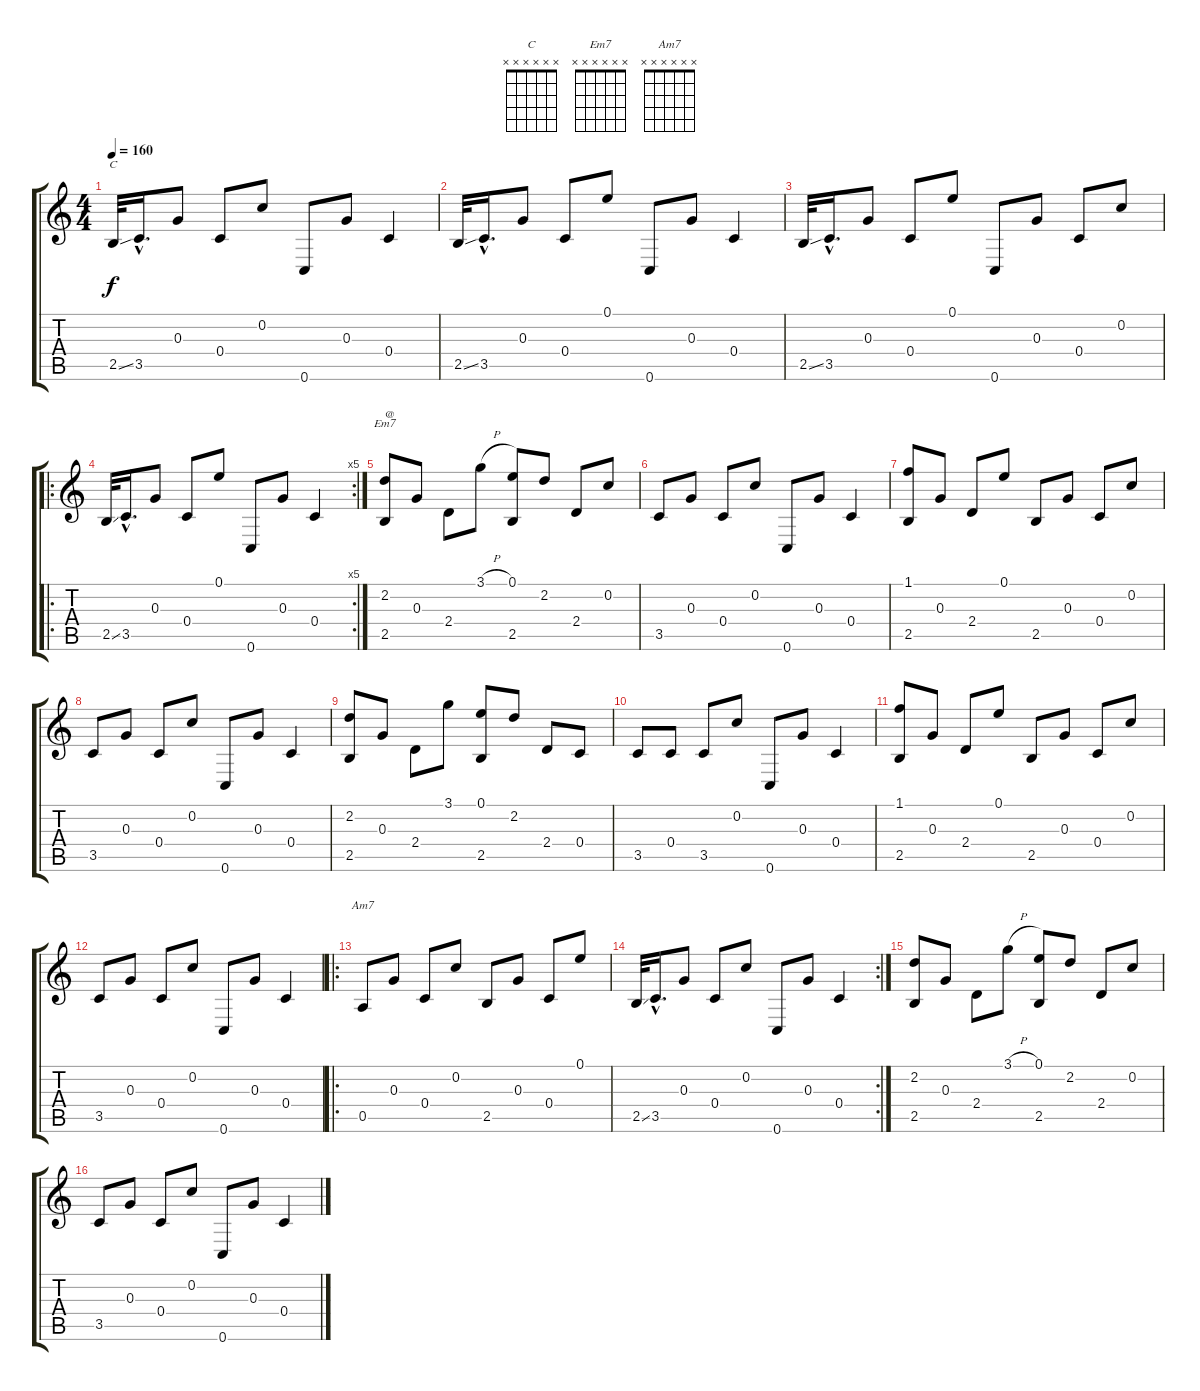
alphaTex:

\track "" {instrument acousticguitarnylon}
\staff {score tabs}
\tuning (E4 C4 G3 C3 A2 C2) {hide}
\chord ("C" x x x x x x) {firstfret 0}
\chord ("Em7" x x x x x x) {firstfret 0}
\chord ("Am7" x x x x x x) {firstfret 0}
\ts (4 4)
\tempo 160
\clef g2
\ks c
2.5{ss}.32{ch "C" dy f instrument acousticguitarnylon} 3.5{hac}.16{d} 0.3.8 0.4.8 0.2.8 0.6.8 0.3.8 0.4.4 |
2.5{ss}.32 3.5{hac}.16{d} 0.3.8 0.4.8 0.1.8 0.6.8 0.3.8 0.4.4 |
2.5{ss}.32 3.5{hac}.16{d} 0.3.8 0.4.8 0.1.8 0.6.8 0.3.8 0.4.8 0.2.8 |
\ro
\rc 5
2.5{ss}.32 3.5{hac}.16{d} 0.3.8 0.4.8 0.1.8 0.6.8 0.3.8 0.4.4 |
(2.2 2.5).8{ch "Em7" txt "@"} 0.3.8 2.4.8 3.1{h}.8 (0.1 2.5).8 2.2.8 2.4.8 0.2.8 |
3.5.8 0.3.8 0.4.8 0.2.8 0.6.8 0.3.8 0.4.4 |
(1.1 2.5).8 0.3.8 2.4.8 0.1.8 2.5.8 0.3.8 0.4.8 0.2.8 |
3.5.8 0.3.8 0.4.8 0.2.8 0.6.8 0.3.8 0.4.4 |
(2.2 2.5).8 0.3.8 2.4.8 3.1.8 (0.1 2.5).8 2.2.8 2.4.8 0.4.8 |
3.5.8 0.4.8 3.5.8 0.2.8 0.6.8 0.3.8 0.4.4 |
(1.1 2.5).8 0.3.8 2.4.8 0.1.8 2.5.8 0.3.8 0.4.8 0.2.8 |
3.5.8 0.3.8 0.4.8 0.2.8 0.6.8 0.3.8 0.4.4 |
\ro
0.5.8{ch "Am7"} 0.3.8 0.4.8 0.2.8 2.5.8 0.3.8 0.4.8 0.1.8 |
\rc 2
2.5{ss}.32 3.5{hac}.16{d} 0.3.8 0.4.8 0.2.8 0.6.8 0.3.8 0.4.4 |
(2.2 2.5).8 0.3.8 2.4.8 3.1{h}.8 (0.1 2.5).8 2.2.8 2.4.8 0.2.8 |
3.5.8 0.3.8 0.4.8 0.2.8 0.6.8 0.3.8 0.4.4
